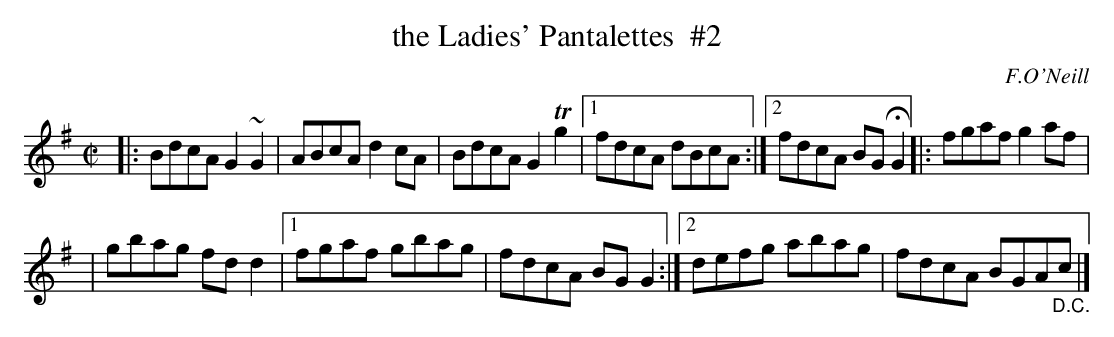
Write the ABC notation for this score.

X:1
T: the Ladies' Pantalettes  #2
M: C|
L: 1/8
O: F.O'Neill
K: G
|: BdcA G2~G2 | ABcA d2cA | BdcA G2Tg2 |1 fdcA dBcA :|2 fdcA BGHG2 |: fgaf g2af |
| gbag fdd2 |1 fgaf gbag | fdcA BGG2 :|2 defg abag | fdcA BGA"_D.C."c |]
